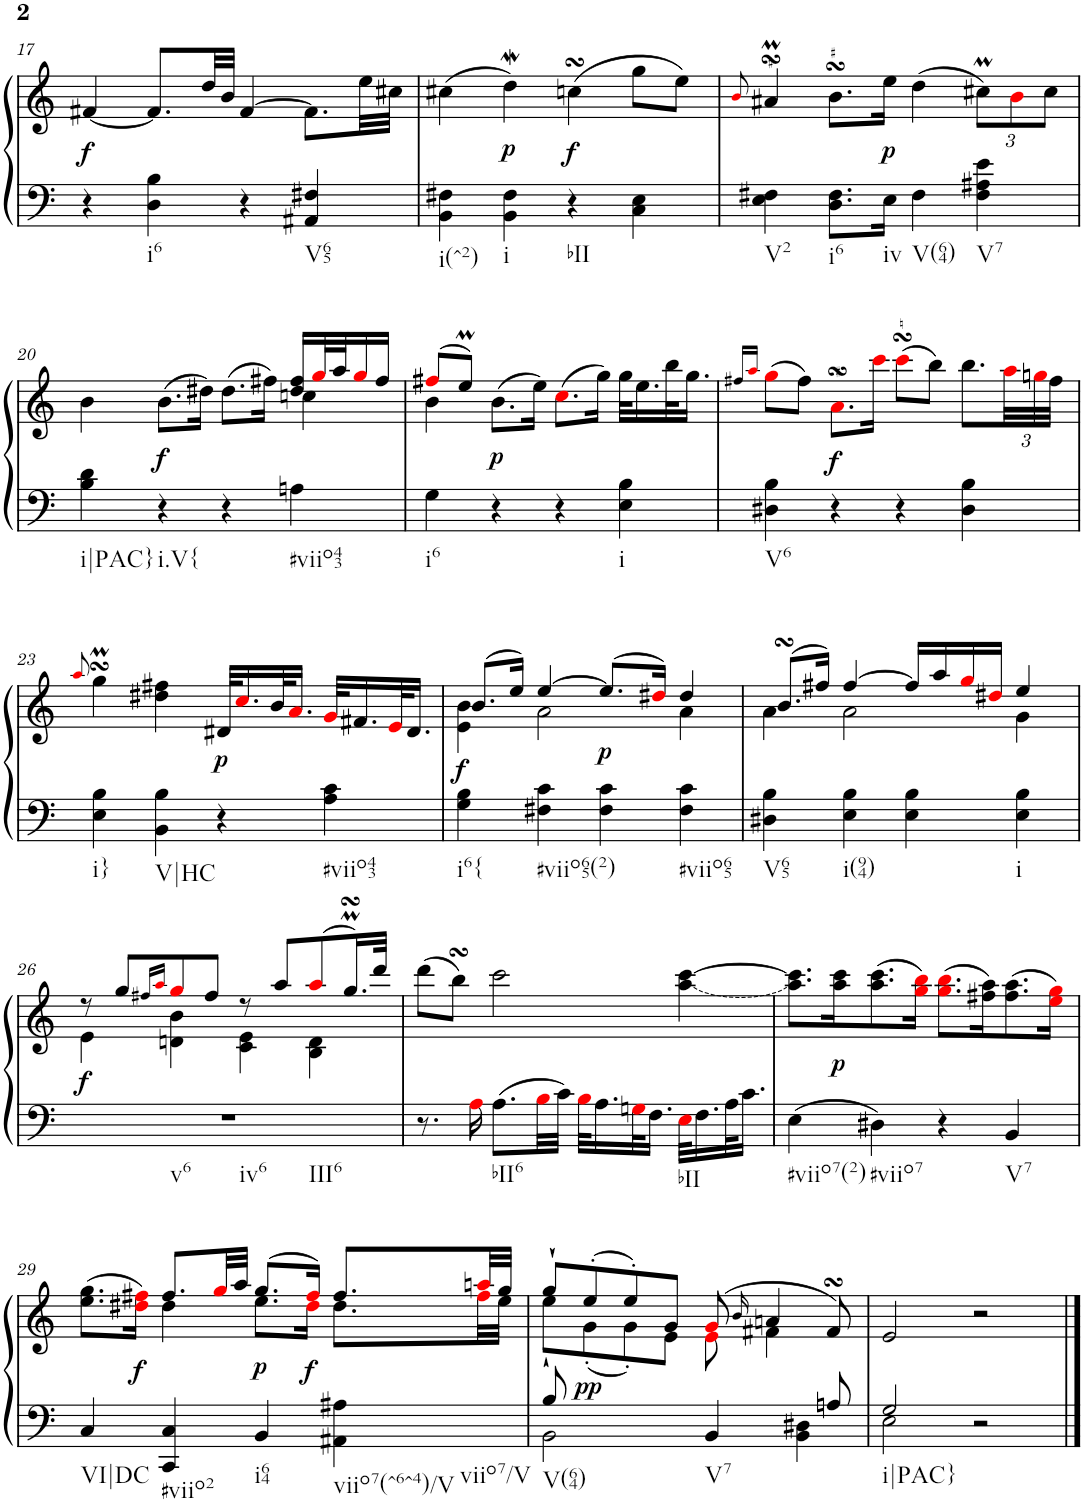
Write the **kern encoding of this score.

**kern	**kern	**dynam
*part1	*part1	*part1
*staff2	*staff1	*staff1/2
*I"Harpsichord	*	*
*I'Hch.	*	*
!!LO:PB:g=z
*clefF4	*clefG2	*
*k[]	*k[]	*
*M2/2	*M2/2	*
*met(c|)	*met(c|)	*
=17	=17	=17
!	!	!LO:DY:b
4r	[4f#X/	f
!LO:TX:b:t=i6	!	!
4D\ 4B\	8.f#/L]	.
.	32dd/LL	.
.	32b/JJJ	.
4r	[4f#/	.
!LO:TX:b:t=V65	!	!
4AA#X/ 4F#X/	8.f#\L]	.
.	32ee\LL	.
.	32cc#X\JJJ	.
=18	=18	=18
!LO:TX:b:t=i(^2)	!	!
4BB\ 4F#X\	(>4cc#X\	.
!LO:TX:b:t=i	!	!
!	!	!LO:DY:b
4BB\ 4F#\	4ddW\)	p
!LO:TX:b:t=bII	!	!
!	!	!LO:DY:b
4r	(>4ccnsSSs\	f
4C\ 4E\	8gg\L	.
.	8ee\J)	.
=19	=19	=19
.	8qbi/	.
!LO:TX:b:t=V2	!	!
4E\ 4F#X\	4a#XsSsSm/	.
!LO:TX:b:t=i6	!	!
8.D\ 8.F#\L	8.bsSsS\L	.
!LO:TX:b:t=iv	!	!
!	!	!LO:DY:b
16E\Jk	16ee\Jk	p
!LO:TX:b:t=V(64)	!	!
4F#\	(>4dd\	.
*	*Xbrackettup	*
!LO:TX:b:t=V7	!	!
4F#\ 4A#X\ 4e\	12cc#Xm\L)	.
.	12bi\	.
.	12cc#\J	.
!!LO:LB:g=z
=20	=20	=20
*	*^	*
!LO:TX:b:t=i|PAC}	!	!	!
4B\ 4d\	4b\	2.ryy	.
!LO:TX:b:t=i.V{	!	!	!
!	!	!	!LO:DY:b
4r	(>8.b\L	.	f
.	16dd#X\Jk)	.	.
4r	(>8.dd#\L	.	.
.	16ff#X\Jk)	.	.
!LO:TX:b:t=#viio43	!	!	!
4An\	16dd#/ 16ff#/LL	4ccn\	.
.	32ggi/L	.	.
.	32aa/J	.	.
.	16ggi/	.	.
.	16ff#/JJ	.	.
=21	=21	=21	=21
!LO:TX:b:t=i6	!	!	!
4G\	(>8ff#Xi/L	4b\	.
.	8eem/J)	.	.
!	!	!	!LO:DY:b
4r	4ryy	(>8.b\L	p
.	.	16ee\Jk)	.
4r	2ryy	(>8.cci\L	.
.	.	16gg\Jk)	.
!LO:TX:b:t=i	!	!	!
4E\ 4B\	.	32gg\KLL	.
.	.	16.ee\	.
.	.	32bb\K	.
.	.	16.gg\JJ	.
*	*v	*v	*
=22	=22	=22
.	16qff#X/LL	.
.	16qaai/JJ	.
!LO:TX:b:t=V6	!	!
4D#X\ 4B\	(>8ggi\L	.
.	8ff#\J)	.
!	!	!LO:DY:b
4r	8.asSSSi\L	f
.	16ccci\Jk	.
4r	(>8cccsSSsi\L	.
.	8bb\J)	.
4D#\ 4B\	8.bb\L	.
.	48aai\LL	.
.	48ggni\	.
.	48ff#\JJJ	.
!!LO:LB:g=z
=23	=23	=23
.	8qaai/	.
!LO:TX:b:t=i}	!	!
4E\ 4B\	4ggsSSSM\	.
!LO:TX:b:t=V|HC	!	!
4BB\ 4B\	4dd#X\ 4ff#X\	.
!	!	!LO:DY:b
4r	32d#X/KLL	p
.	16.cci/	.
.	32b/K	.
.	16.ai/JJ	.
!LO:TX:b:t=#viio43	!	!
4A\ 4c\	32gi/KLL	.
.	16.f#X/	.
.	32ei/K	.
.	16.d#/JJ	.
=24	=24	=24
*	*^	*
!LO:TX:b:t=i6{	!	!	!
!	!	!	!LO:DY:b
4G\ 4B\	(>8.b/L	4e\ 4b\	f
.	16ee/Jk)	.	.
!LO:TX:b:t=#viio65(2)	!	!	!
4F#X\ 4c\	[4ee/	2a\	.
!	!	!	!LO:DY:b
4F#\ 4c\	(>8.ee/L]	.	p
.	16dd#Xi/Jk)	.	.
!LO:TX:b:t=#viio65	!	!	!
4F#\ 4c\	4dd#/	4a\	.
=25	=25	=25	=25
!LO:TX:b:t=V65	!	!	!
4D#X\ 4B\	(8.bsSsS/L	4a\	.
.	16ff#X/Jk)	.	.
!LO:TX:b:t=i(94)	!	!	!
4E\ 4B\	[4ff#/	2a\	.
4E\ 4B\	16ff#/LL]	.	.
.	16aa/	.	.
.	16ggi/	.	.
.	16dd#Xi/JJ	.	.
!LO:TX:b:t=i	!	!	!
4E\ 4B\	4ee/	4g\	.
!!LO:LB:g=z	!!
=26	=26	=26	=26
!LO:TX:b:t=v6	!	!	!
!LO:TX:b:t=iv6	!	!	!
!LO:TX:b:t=III6	!	!	!
!	!	!	!LO:DY:b
1r	8r	4e\	f
.	8gg/L	.	.
.	16qff#X/LL	.	.
.	16qaai/JJ	.	.
.	8ggi/	4dn\ 4b\	.
.	8ff#/J	.	.
.	8r	4c\ 4e\	.
.	8aa/L	.	.
.	(>8aai/	4B\ 4d\	.
.	16.ggMsSSS/L)	.	.
.	32ddd/JJk	.	.
*	*v	*v	*
=27	=27	=27
8.r	(>8ddd\L	.
.	8bbsSsS\J)	.
16Ai\	.	.
!LO:TX:b:t=bII6	!	!
8.A\L	2ccc\	.
32Bi\LL	.	.
32c\JJJ	.	.
32Bi\KLL	.	.
16.A\	.	.
32Gni\K	.	.
16.F\JJ	.	.
!LO:TX:b:t=bII	!	!
!	!LO:T:n=1:dash	!
32Ei\KLL	[4aa\ [4ccc\	.
16.F\	.	.
32A\K	.	.
16.c\JJ	.	.
=28	=28	=28
!LO:TX:b:t=#viio7(2)	!	!
4E\	8.aa\] 8.ccc\]L	.
!	!	!LO:DY:b
.	16aa\ 16ccc\K	p
!LO:TX:b:t=#viio7	!	!
4D#X\	(>8.aa\ 8.ccc\	.
.	16ggi\ 16bbi\Jk)	.
4r	(>8.ggi\ 8.bbi\L	.
.	16ff#X\ 16aa\K)	.
!LO:TX:b:t=V7	!	!
4BB/	(>8.ff#\ 8.aa\	.
.	16eei\ 16ggi\Jk)	.
!!LO:LB:g=z
=29	=29	=29
*	*^	*
!LO:TX:b:t=VI|DC	!	!	!
4C/	(>8.ee\ 8.gg\L	4ryy	.
!	!	!	!LO:DY:b
.	16dd#Xi\ 16ff#Xi\Jk)	.	f
!LO:TX:b:t=#viio2	!	!	!
4CC/ 4C/	8.ff#/L	4dd#\	.
.	32ggi/LL	.	.
.	32aa/JJJ	.	.
!LO:TX:b:t=i64	!	!	!
!	!	!	!LO:DY:b
4BB/	(>8.gg/L	8.ee\L	p
!	!	!	!LO:DY:b
.	16ff#i/Jk)	16dd#i\Jk	f
!LO:TX:b:t=viio7(^6^4)/V	!	!	!
!LO:TX:b:t=viio7/V	!	!	!
4AA#X\ 4A#X\	8.ff#/L	8.dd#\L	.
.	32aani/LL	32ff#i\LL	.
.	32gg/JJJ	32ee\JJJ	.
=30	=30	=30	=30
*^	*	*	*
!LO:TX:b:t=V(64)	!	!	!	!
8B/	2BB\	8gg`/L	8ee`\L	.
!	!	!	!	!LO:DY:b
8ryy	.	(>8ee'/	(<8g'\	pp
4ryy	.	8ee'/)	8g'\)	.
.	.	8g/J	8e\J	.
!LO:TX:b:t=V7	!	!	!	!
4ryy	4BB/	(>8gi/	8ei\	.
.	.	16qb/	.	.
.	.	4an/	4f#X\	.
8ryy	4BB\ 4D#X\	.	.	.
8An/	.	8f#sSsS/)	8ryy	.
=31	=31	=31	=31	=31
!LO:TX:b:t=i|PAC}	!	!	!	!
*	*	*v	*v	*
2G/	2E\	2e/	.
2r	2ryy	2r	.
*v	*v	*	*
==	==	==
*-	*-	*-
